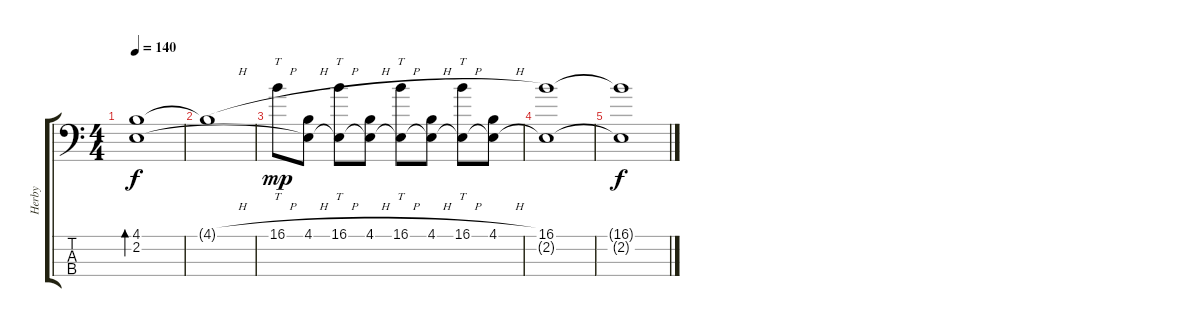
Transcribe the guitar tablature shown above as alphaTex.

\track ("Herby" "Herby") {instrument electricbasspick}
\staff {score tabs}
\tuning (G2 D2 A1 E1) {hide}
\ts (4 4)
\tempo 140
\clef f4
\ks c
(4.1 2.2).1{bd 30 dy f} |
4.1{h t}.1 |
16.1{h}.8{tt dy mp} (4.1{h} 2.2{t}).8 (16.1{h} 2.2{t}).8{tt} (4.1{h} 2.2{t}).8 (16.1{h} 2.2{t}).8{tt} (4.1{h} 2.2{t}).8 (16.1{h} 2.2{t}).8{tt} (4.1{h} 2.2{t}).8 |
(16.1 2.2{t}).1 |
(16.1{t} 2.2{t}).1{dy f}
